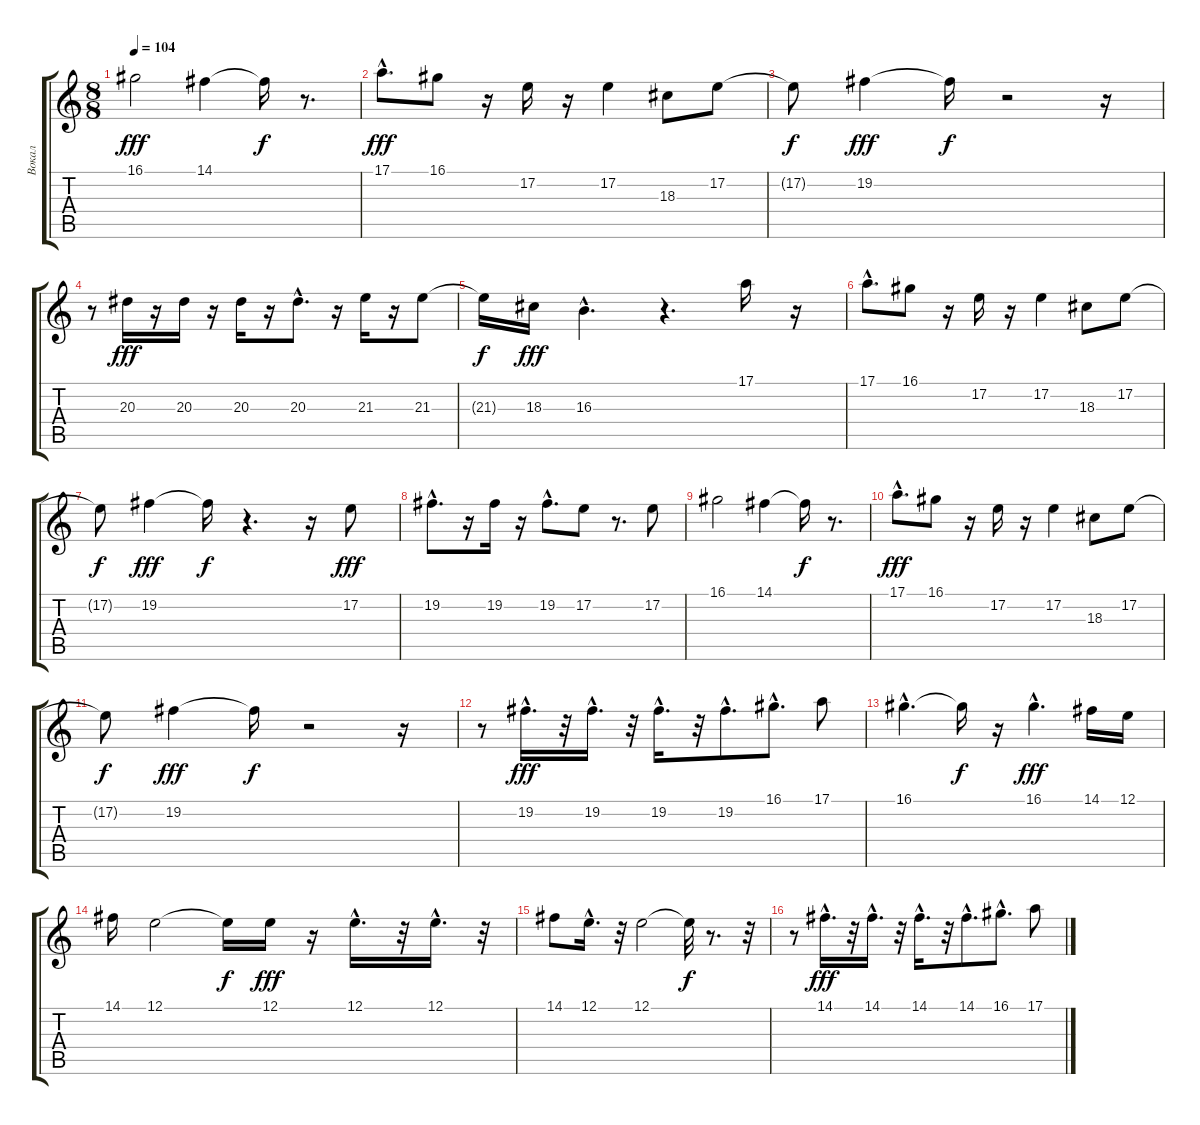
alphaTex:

\track ("Вокал" "Вокал") {instrument fx5brightness}
\staff {score tabs}
\tuning (E4 B3 G3 D3 A2 E2) {hide}
\ts (8 8)
\tempo 104
\clef g2
\ks c
16.1.2{dy fff} 14.1.4 14.1{t}.16{dy f} r.8{d} |
17.1{hac}.8{d dy fff} 16.1.8 r.16 17.2.16 r.16 17.2.4 18.3.8 17.2.8 |
17.2{t}.8{dy f} 19.2.4{dy fff} 19.2{t}.16{dy f} r.2 r.16 |
r.8 20.3.16{dy fff} r.16 20.3.16 r.16 20.3.16 r.16 20.3{hac}.8{d} r.16 21.3.16 r.16 21.3.8 |
21.3{t}.16{dy f} 18.3.16{dy fff} 16.3{hac}.4{d} r.4{d} 17.1.16 r.16 |
17.1{hac}.8{d} 16.1.8 r.16 17.2.16 r.16 17.2.4 18.3.8 17.2.8 |
17.2{t}.8{dy f} 19.2.4{dy fff} 19.2{t}.16{dy f} r.4{d} r.16 17.2.8{dy fff} |
19.2{hac}.8{d} r.16 19.2.16 r.16 19.2{hac}.8{d} 17.2.8 r.8{d} 17.2.8 |
16.1.2 14.1.4 14.1{t}.16{dy f} r.8{d} |
17.1{hac}.8{d dy fff} 16.1.8 r.16 17.2.16 r.16 17.2.4 18.3.8 17.2.8 |
17.2{t}.8{dy f} 19.2.4{dy fff} 19.2{t}.16{dy f} r.2 r.16 |
r.8 19.2{hac}.16{d dy fff} r.32 19.2{hac}.16{d} r.32 19.2{hac}.16{d} r.32 19.2{hac}.8{d} 16.1{hac}.8{d} 17.1.8 |
16.1{hac}.4{d} 16.1{t}.16{dy f} r.16 16.1{hac}.4{d dy fff} 14.1.16 12.1.16 |
14.1.16 12.1.2 12.1{t}.16{dy f} 12.1.16{dy fff} r.16 12.1{hac}.16{d} r.32 12.1{hac}.16{d} r.32 |
14.1.8 12.1{hac}.16{d} r.32 12.1.2 12.1{t}.32{dy f} r.8{d} r.32 |
r.8 14.1{hac}.16{d dy fff} r.32 14.1{hac}.16{d} r.32 14.1{hac}.16{d} r.32 14.1{hac}.8{d} 16.1{hac}.8{d} 17.1.8
